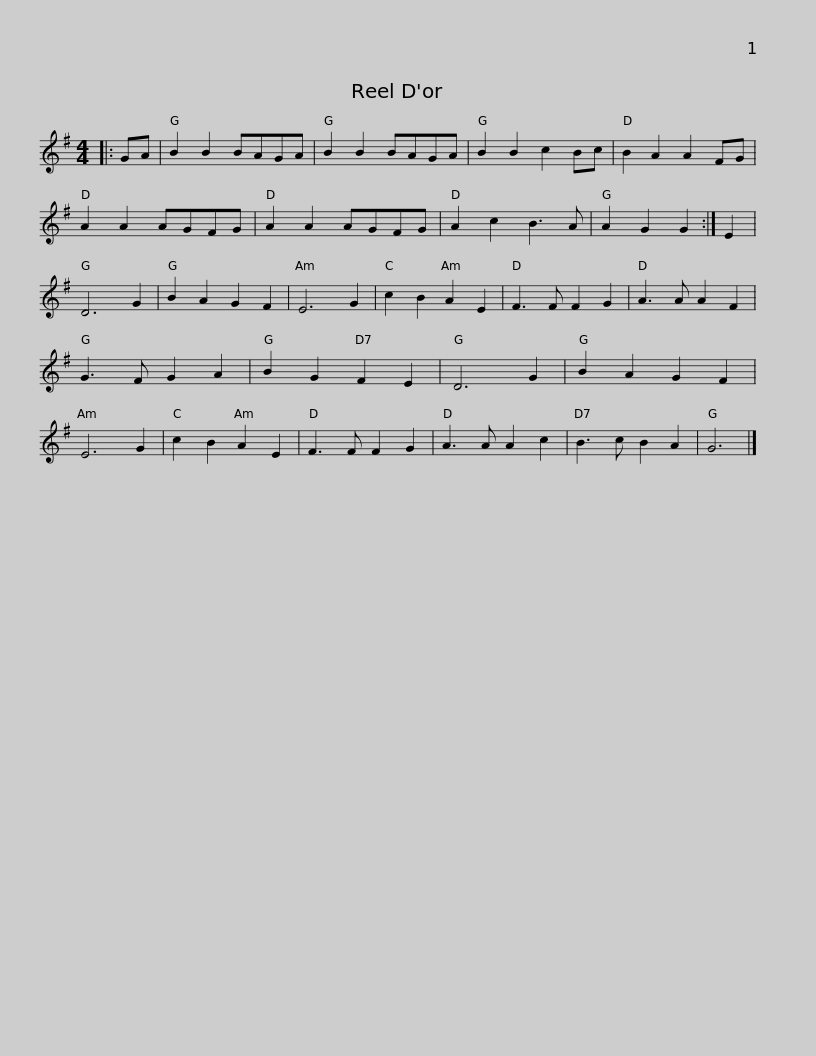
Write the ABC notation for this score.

X:1
L:1/8
M:4/4
I:linebreak $
K:G
V:1 treble
V:1
|: GA | B2 B2 BAGA | B2 B2 BAGA | B2 B2 c2 Bc | B2 A2 A2 FG | %5
 A2 A2 AGFG | A2 A2 AGFG | A2 c2 B3 A |$ A2 G2 G2 :| E2 | %10
 D6 G2 | B2 A2 G2 F2 | E6 G2 | c2 B2 A2 E2 | F3 F F2 G2 | %15
 A3 A A2 F2 | G3 F G2 A2 | B2 G2 F2 E2 | D6 G2 |$ B2 A2 G2 F2 | %20
 E6 G2 | c2 B2 A2 E2 | F3 F F2 G2 | A3 A A2 c2 | B3 c B2 A2 | %25
 G6 |] %26
